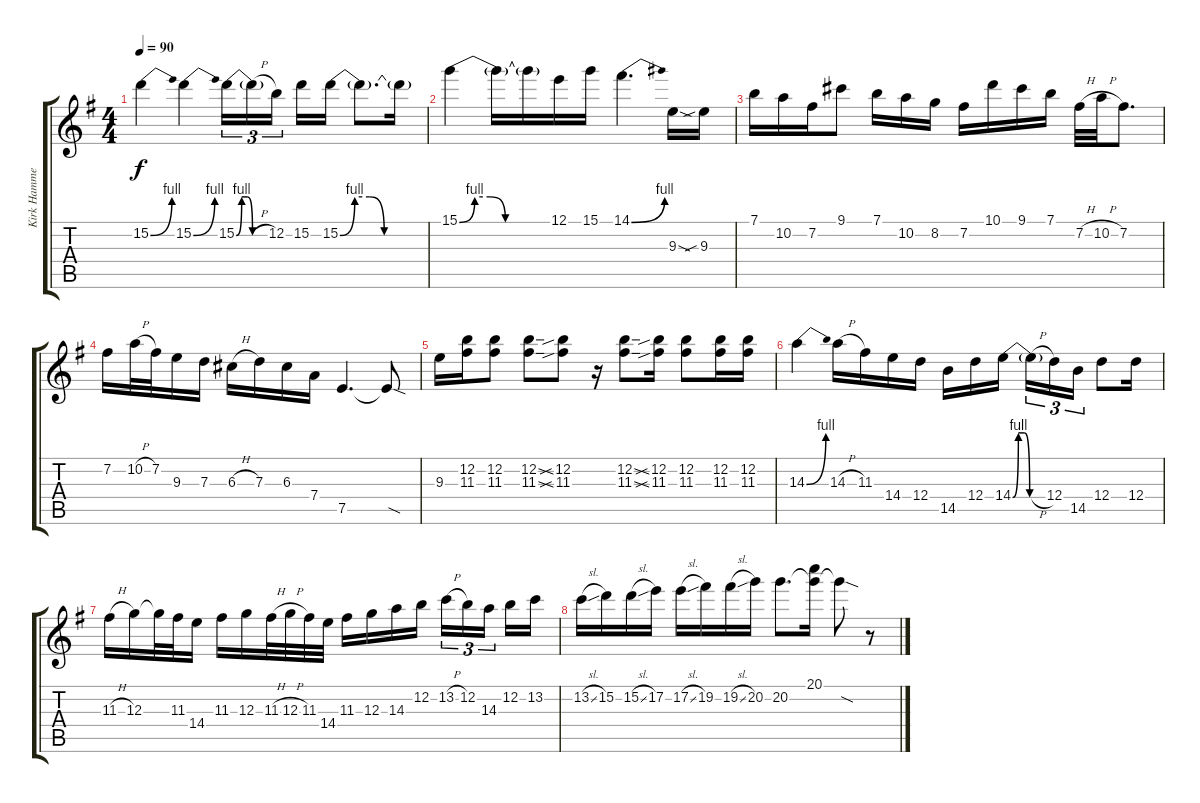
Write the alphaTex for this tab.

\track ("Kirk Hammett" "Kirk Hamme") {instrument distortionguitar}
\staff {score tabs}
\tuning (E4 B3 G3 D3 A2 E2) {hide}
\ts (4 4)
\tempo 90
\clef g2
\ks eminor
15.2{be (bend 0 0 60 4)}.4{dy f balance 13 instrument distortionguitar} 15.2{be (bend 0 0 60 4)}.4 15.2{be (custom 0 0 10 4 20 4 30 0 60 0)}.16{tu (3 2)} 15.2{h t}.16{tu (3 2)} 12.2.16{tu (3 2) beam splitsecondary} 15.2.16 15.2{be (custom 0 0 10 4 20 4 30 0 60 0)}.16 15.2{t}.8{d} 15.2{t}.16 |
15.1{be (custom 0 0 10 4 20 4 30 0 60 0)}.4 15.1{t}.16 15.1{t}.16 12.1.16 15.1.16 14.1{be (bend 0 0 60 4)}.4{d} 9.3{sod}.16 9.3{sib}.16 |
7.1.16 10.2.16 7.2.16 9.1.8 7.1.16 10.2.16 8.2.16 7.2.16 10.1.16 9.1.16 7.1.16 7.2{h}.32 10.2{h}.32 7.2.8{d} |
7.2.16 10.2{h}.32 7.2.32 9.3.16 7.3.16 6.3{h}.16 7.3.16 6.3.16 7.4.16 7.5.4{d} 7.5{sod t}.8 |
9.3.16 (12.2 11.3).16 (12.2 11.3).8 (12.2{ss} 11.3{ss}).8 (12.2{sib} 11.3{sib}).8 r.16 (12.2{ss} 11.3{ss}).8 (12.2{sib} 11.3{sib}).16 (12.2 11.3).8 (12.2 11.3).16 (12.2 11.3).16 |
14.3{be (bend 0 0 60 4)}.4 14.3{h}.16 11.3.16 14.4.16 12.4.16 14.5.16 12.4.16 14.4{be (custom 0 0 10 4 20 4 30 0 60 0)}.16{beam splitsecondary} 14.4{h t}.16{tu (3 2)} 12.4.16{tu (3 2)} 14.5.16{tu (3 2)} 12.4.8 12.4.16 |
11.3{h}.16 12.3.16 12.3{t}.32 11.3.32 14.4.16 11.3.16 12.3.16 11.3{h}.32 12.3{h}.32 11.3.32 14.4.32 11.3.16 12.3.16 14.3.16 12.2.16 13.2{h}.16{tu (3 2)} 12.2.16{tu (3 2)} 14.3.16{tu (3 2) beam splitsecondary} 12.2.16 13.2.16 |
13.2{sl}.16 15.2.16 15.2{sl}.16 17.2.16 17.2{sl}.16 19.2.16 19.2{sl}.16 20.2.16 20.2.8{d} (20.1 20.2{t}).16 20.2{sod t}.8 r.8
